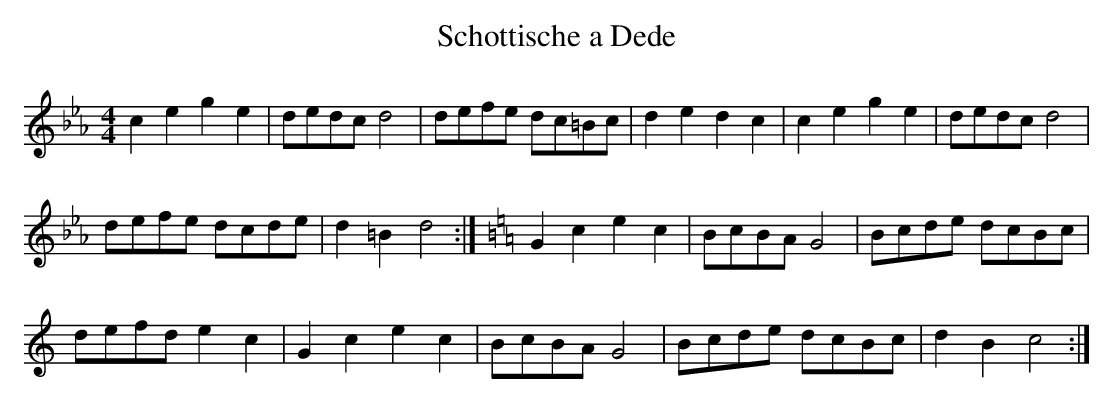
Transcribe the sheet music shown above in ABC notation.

X:1
T:Schottische a Dede
L:1/8
M:4/4
K:Cm
c2e2g2e2 | dedc d4 | defe dc=Bc | d2e2 d2c2 | c2e2g2e2 | dedc d4 |
defe dcde | d2=B2 d4:|[K:C] G2c2e2c2 | BcBA G4 | Bcde dcBc |
defd e2c2 | G2c2e2c2 | BcBA G4 | Bcde dcBc | d2B2 c4 :|
